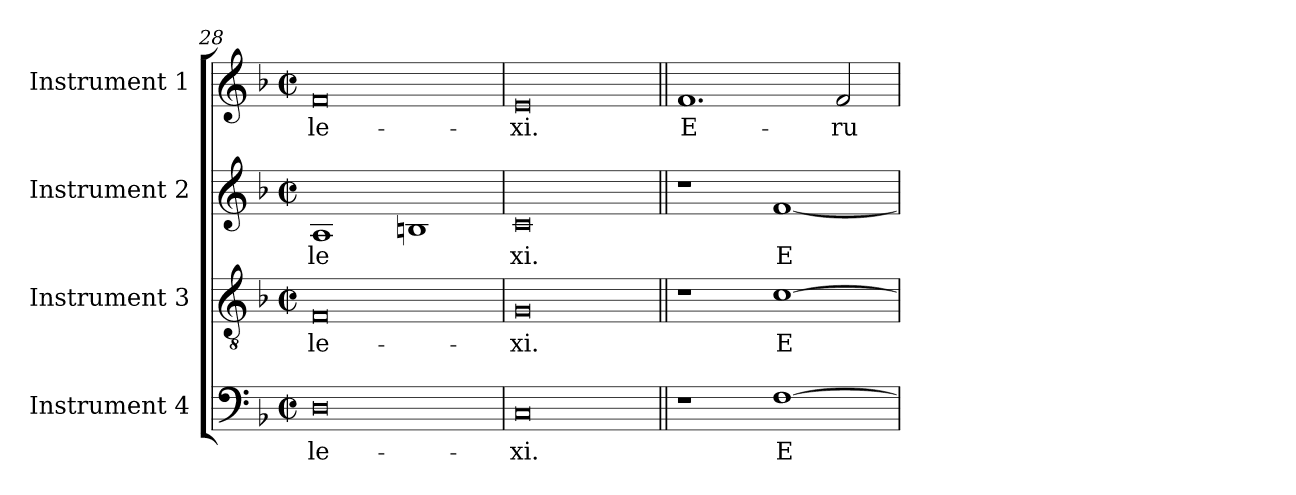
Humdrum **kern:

**kern	**text	**kern	**text	**kern	**text	**kern	**text
*part4	*part4	*part3	*part3	*part2	*part2	*part1	*part1
*staff4	*staff4	*staff3	*staff3	*staff2	*staff2	*staff1	*staff1
*I"Instrument 4	*	*I"Instrument 3	*	*I"Instrument 2	*	*I"Instrument 1	*
*clefF4	*	*clefGv2	*	*clefG2	*	*clefG2	*
*k[b-]	*	*k[b-]	*	*k[b-]	*	*k[b-]	*
*F:	*	*F:	*	*F:	*	*F:	*
*M2/2	*	*M2/2	*	*M2/2	*	*M2/2	*
*met(c|)	*	*met(c|)	*	*met(c|)	*	*met(c|)	*
=28	=28	=28	=28	=28	=28	=28	=28
!	!LO:LY:b:cj	!	!LO:LY:b:cj	!	!LO:LY:b	!	!LO:LY:b:cj
0D	-le-	0F	-le-	1A	-le-	0f	-le-
!	!	!	!	!	!LO:LY:b	!	!
.	.	.	.	1Bn	--	.	.
=29	=29	=29	=29	=29	=29	=29	=29
!	!LO:LY:b:cj	!	!LO:LY:b:cj	!	!LO:LY:b	!	!LO:LY:b:cj
0C	-xi.	0G	-xi.	0c	-xi.	0e	-xi.
=30||	=30||	=30||	=30||	=30||	=30||	=30||	=30||
!	!	!	!	!	!	!	!LO:LY:b:cj
1r	.	1r	.	1r	.	1.f	E-
!	!LO:LY:b:cj	!	!LO:LY:b:cj	!	!LO:LY:b	!	!
[>1F	E-	[>1c	E-	[<1f	E-	.	.
!	!	!	!	!	!	!	!LO:LY:b:cj
.	.	.	.	.	.	2f/	-ru-
=	=	=	=	=	=	=	=
*-	*-	*-	*-	*-	*-	*-	*-
